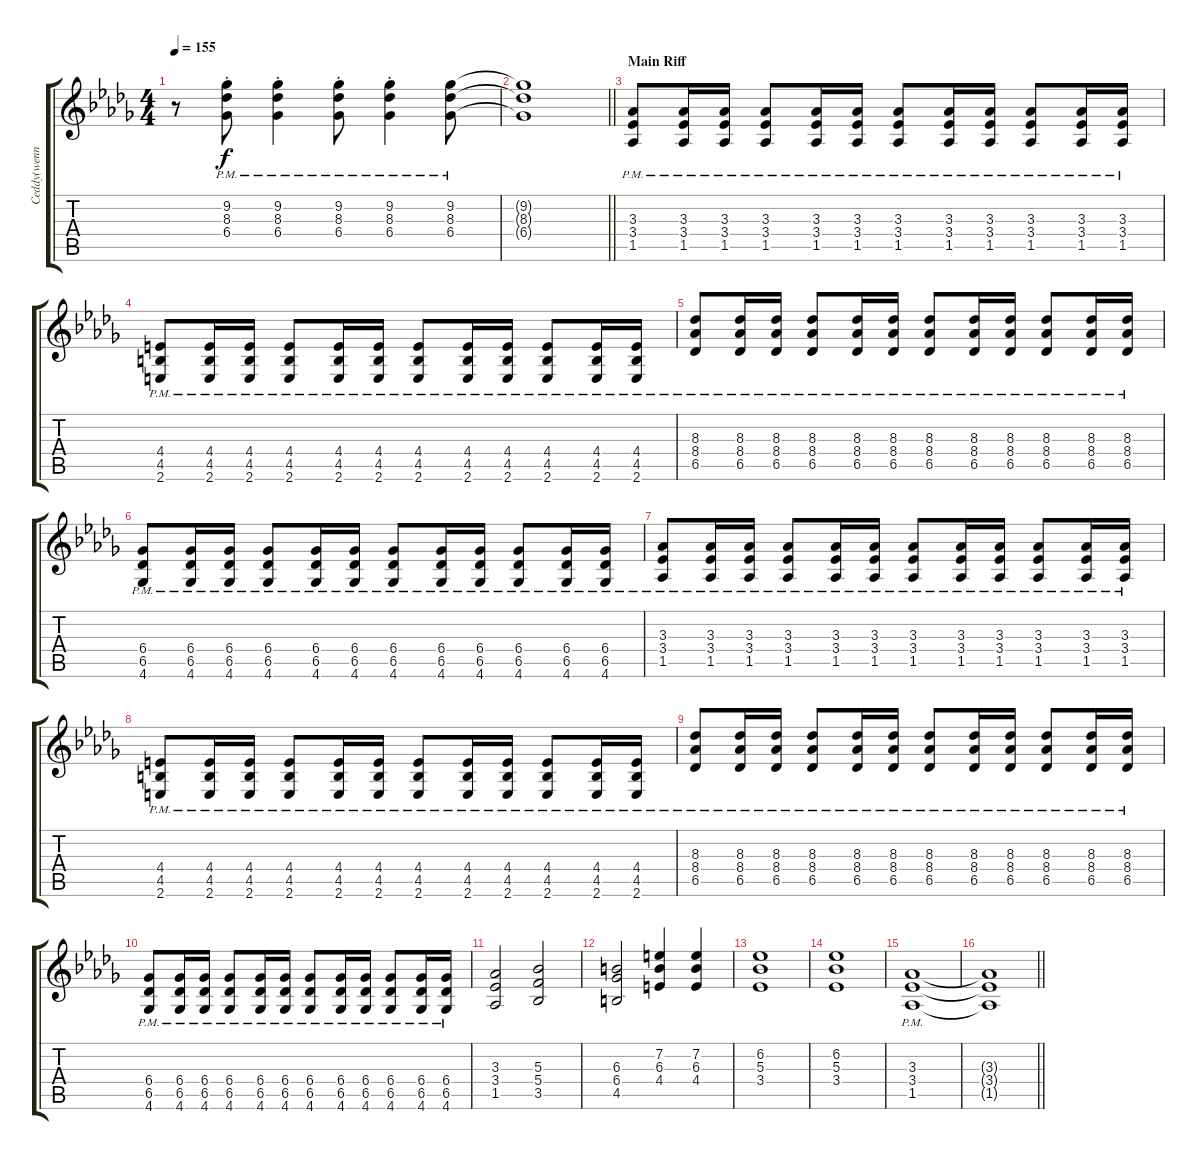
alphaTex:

\track ("Ceddy(wenn er endlich spielen kann^^)" "Ceddy(wenn") {instrument distortionguitar}
\staff {score tabs}
\tuning (D4 A3 F3 C3 G2 D2) {hide}
\ts (4 4)
\tempo 155
\clef g2
\ks db
r.8{dy f} (9.2{pm st} 8.3{pm st} 6.4{pm st}).8 (9.2{pm st} 8.3{pm st} 6.4{pm st}).4 (9.2{pm st} 8.3{pm st} 6.4{pm st}).8 (9.2{pm st} 8.3{pm st} 6.4{pm st}).4 (9.2{pm} 8.3{pm} 6.4{pm}).8 |
\barLineRight lightlight
(9.2{t} 8.3{t} 6.4{t}).1 |
\section ("" "Main Riff")
(3.3{pm} 3.4{pm} 1.5{pm}).8 (3.3{pm} 3.4{pm} 1.5{pm}).16 (3.3{pm} 3.4{pm} 1.5{pm}).16 (3.3{pm} 3.4{pm} 1.5{pm}).8 (3.3{pm} 3.4{pm} 1.5{pm}).16 (3.3{pm} 3.4{pm} 1.5{pm}).16 (3.3{pm} 3.4{pm} 1.5{pm}).8 (3.3{pm} 3.4{pm} 1.5{pm}).16 (3.3{pm} 3.4{pm} 1.5{pm}).16 (3.3{pm} 3.4{pm} 1.5{pm}).8 (3.3{pm} 3.4{pm} 1.5{pm}).16 (3.3{pm} 3.4{pm} 1.5{pm}).16 |
(4.4{pm} 4.5{pm} 2.6{pm}).8 (4.4{pm} 4.5{pm} 2.6{pm}).16 (4.4{pm} 4.5{pm} 2.6{pm}).16 (4.4{pm} 4.5{pm} 2.6{pm}).8 (4.4{pm} 4.5{pm} 2.6{pm}).16 (4.4{pm} 4.5{pm} 2.6{pm}).16 (4.4{pm} 4.5{pm} 2.6{pm}).8 (4.4{pm} 4.5{pm} 2.6{pm}).16 (4.4{pm} 4.5{pm} 2.6{pm}).16 (4.4{pm} 4.5{pm} 2.6{pm}).8 (4.4{pm} 4.5{pm} 2.6{pm}).16 (4.4{pm} 4.5{pm} 2.6{pm}).16 |
(8.3{pm} 8.4{pm} 6.5{pm}).8 (8.3{pm} 8.4{pm} 6.5{pm}).16 (8.3{pm} 8.4{pm} 6.5{pm}).16 (8.3{pm} 8.4{pm} 6.5{pm}).8 (8.3{pm} 8.4{pm} 6.5{pm}).16 (8.3{pm} 8.4{pm} 6.5{pm}).16 (8.3{pm} 8.4{pm} 6.5{pm}).8 (8.3{pm} 8.4{pm} 6.5{pm}).16 (8.3{pm} 8.4{pm} 6.5{pm}).16 (8.3{pm} 8.4{pm} 6.5{pm}).8 (8.3{pm} 8.4{pm} 6.5{pm}).16 (8.3{pm} 8.4{pm} 6.5{pm}).16 |
(6.4{pm} 6.5{pm} 4.6{pm}).8 (6.4{pm} 6.5{pm} 4.6{pm}).16 (6.4{pm} 6.5{pm} 4.6{pm}).16 (6.4{pm} 6.5{pm} 4.6{pm}).8 (6.4{pm} 6.5{pm} 4.6{pm}).16 (6.4{pm} 6.5{pm} 4.6{pm}).16 (6.4{pm} 6.5{pm} 4.6{pm}).8 (6.4{pm} 6.5{pm} 4.6{pm}).16 (6.4{pm} 6.5{pm} 4.6{pm}).16 (6.4{pm} 6.5{pm} 4.6{pm}).8 (6.4{pm} 6.5{pm} 4.6{pm}).16 (6.4{pm} 6.5{pm} 4.6{pm}).16 |
(3.3{pm} 3.4{pm} 1.5{pm}).8 (3.3{pm} 3.4{pm} 1.5{pm}).16 (3.3{pm} 3.4{pm} 1.5{pm}).16 (3.3{pm} 3.4{pm} 1.5{pm}).8 (3.3{pm} 3.4{pm} 1.5{pm}).16 (3.3{pm} 3.4{pm} 1.5{pm}).16 (3.3{pm} 3.4{pm} 1.5{pm}).8 (3.3{pm} 3.4{pm} 1.5{pm}).16 (3.3{pm} 3.4{pm} 1.5{pm}).16 (3.3{pm} 3.4{pm} 1.5{pm}).8 (3.3{pm} 3.4{pm} 1.5{pm}).16 (3.3{pm} 3.4{pm} 1.5{pm}).16 |
(4.4{pm} 4.5{pm} 2.6{pm}).8 (4.4{pm} 4.5{pm} 2.6{pm}).16 (4.4{pm} 4.5{pm} 2.6{pm}).16 (4.4{pm} 4.5{pm} 2.6{pm}).8 (4.4{pm} 4.5{pm} 2.6{pm}).16 (4.4{pm} 4.5{pm} 2.6{pm}).16 (4.4{pm} 4.5{pm} 2.6{pm}).8 (4.4{pm} 4.5{pm} 2.6{pm}).16 (4.4{pm} 4.5{pm} 2.6{pm}).16 (4.4{pm} 4.5{pm} 2.6{pm}).8 (4.4{pm} 4.5{pm} 2.6{pm}).16 (4.4{pm} 4.5{pm} 2.6{pm}).16 |
(8.3{pm} 8.4{pm} 6.5{pm}).8 (8.3{pm} 8.4{pm} 6.5{pm}).16 (8.3{pm} 8.4{pm} 6.5{pm}).16 (8.3{pm} 8.4{pm} 6.5{pm}).8 (8.3{pm} 8.4{pm} 6.5{pm}).16 (8.3{pm} 8.4{pm} 6.5{pm}).16 (8.3{pm} 8.4{pm} 6.5{pm}).8 (8.3{pm} 8.4{pm} 6.5{pm}).16 (8.3{pm} 8.4{pm} 6.5{pm}).16 (8.3{pm} 8.4{pm} 6.5{pm}).8 (8.3{pm} 8.4{pm} 6.5{pm}).16 (8.3{pm} 8.4{pm} 6.5{pm}).16 |
(6.4{pm} 6.5{pm} 4.6{pm}).8 (6.4{pm} 6.5{pm} 4.6{pm}).16 (6.4{pm} 6.5{pm} 4.6{pm}).16 (6.4{pm} 6.5{pm} 4.6{pm}).8 (6.4{pm} 6.5{pm} 4.6{pm}).16 (6.4{pm} 6.5{pm} 4.6{pm}).16 (6.4{pm} 6.5{pm} 4.6{pm}).8 (6.4{pm} 6.5{pm} 4.6{pm}).16 (6.4{pm} 6.5{pm} 4.6{pm}).16 (6.4{pm} 6.5{pm} 4.6{pm}).8 (6.4{pm} 6.5{pm} 4.6{pm}).16 (6.4{pm} 6.5{pm} 4.6{pm}).16 |
(3.3 3.4 1.5).2 (5.3 5.4 3.5).2 |
(6.3 6.4 4.5).2 (7.2 6.3 4.4).4 (7.2 6.3 4.4).4 |
(6.2 5.3 3.4).1 |
(6.2 5.3 3.4).1 |
(3.3{pm} 3.4{pm} 1.5{pm}).1 |
\barLineRight lightlight
(3.3{t} 3.4{t} 1.5{t}).1
